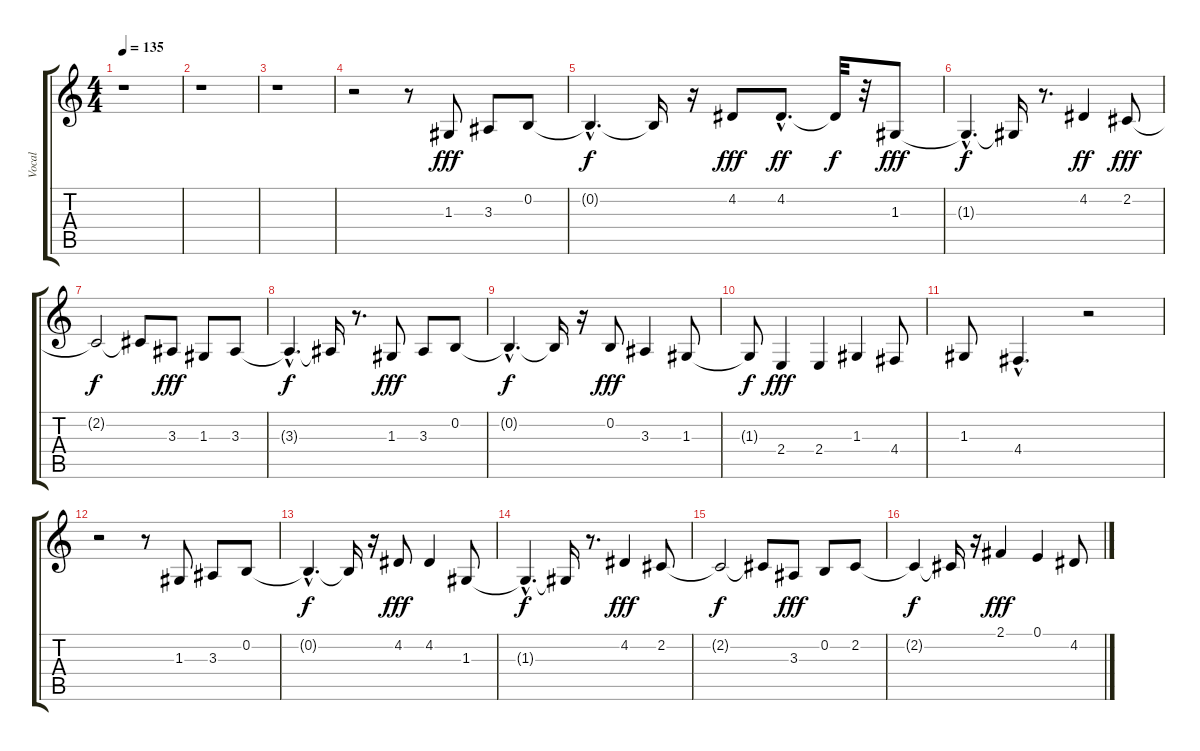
\track ("Vocal" "Vocal") {instrument flute}
\staff {score tabs}
\tuning (E4 B3 G3 D3 A2 E2) {hide}
\ts (4 4)
\tempo 135
\clef g2
\ks c
r.1{dy f} |
r.1 |
r.1 |
r.2 r.8 1.3.8{dy fff} 3.3.8 0.2.8 |
0.2{hac t}.4{d dy f} 0.2{t}.16 r.16 4.2.8{dy fff} 4.2{hac}.8{d dy ff} 4.2{t}.32{dy f} r.32 1.3.8{dy fff} |
1.3{hac t}.4{d dy f} 1.3{t}.16 r.8{d} 4.2.4{dy ff} 2.2.8{dy fff} |
2.2{t}.2{dy f} 2.2{t}.8 3.3.8{dy fff} 1.3.8 3.3.8 |
3.3{hac t}.4{d dy f} 3.3{t}.16 r.8{d} 1.3.8{dy fff} 3.3.8 0.2.8 |
0.2{hac t}.4{d dy f} 0.2{t}.16 r.16 0.2.8{dy fff} 3.3.4 1.3.8 |
1.3{t}.8{dy f} 2.4.4{dy fff} 2.4.4 1.3.4 4.4.8 |
1.3.8 4.4{hac}.4{d} r.2 |
r.2 r.8 1.3.8 3.3.8 0.2.8 |
0.2{hac t}.4{d dy f} 0.2{t}.16 r.16 4.2.8{dy fff} 4.2.4 1.3.8 |
1.3{hac t}.4{d dy f} 1.3{t}.16 r.8{d} 4.2.4{dy fff} 2.2.8 |
2.2{t}.2{dy f} 2.2{t}.8 3.3.8{dy fff} 0.2.8 2.2.8 |
2.2{t}.4{dy f} 2.2{t}.16 r.16 2.1.4{dy fff} 0.1.4 4.2.8
